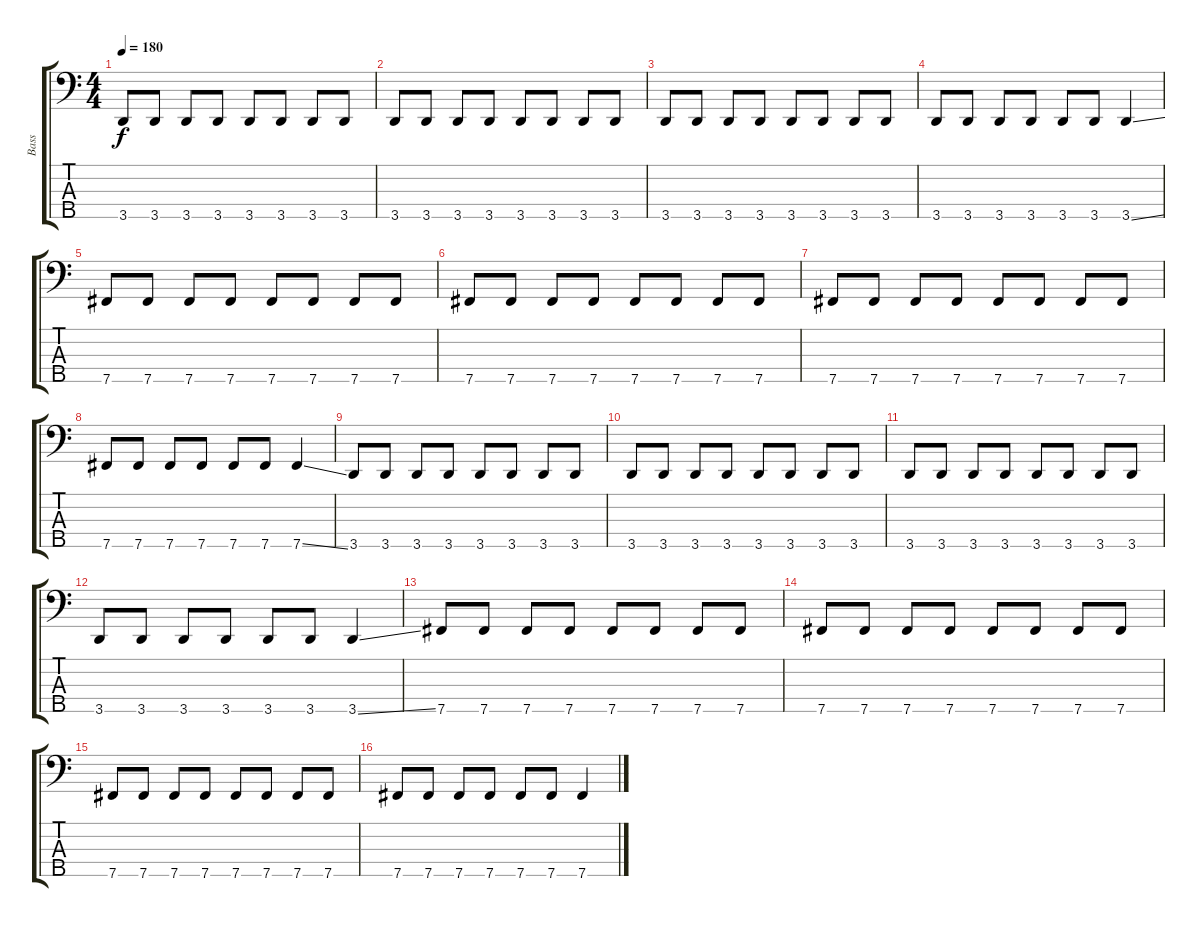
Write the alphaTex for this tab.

\track ("Bass" "Bass") {instrument electricbasspick}
\staff {score tabs}
\tuning (G2 D2 A1 E1 B0) {hide}
\ts (4 4)
\section ("" "")
\tempo 180
\clef f4
\ks c
3.5.8{dy f} 3.5.8 3.5.8 3.5.8 3.5.8 3.5.8 3.5.8 3.5.8 |
3.5.8 3.5.8 3.5.8 3.5.8 3.5.8 3.5.8 3.5.8 3.5.8 |
3.5.8 3.5.8 3.5.8 3.5.8 3.5.8 3.5.8 3.5.8 3.5.8 |
3.5.8 3.5.8 3.5.8 3.5.8 3.5.8 3.5.8 3.5{ss}.4 |
7.5.8 7.5.8 7.5.8 7.5.8 7.5.8 7.5.8 7.5.8 7.5.8 |
7.5.8 7.5.8 7.5.8 7.5.8 7.5.8 7.5.8 7.5.8 7.5.8 |
7.5.8 7.5.8 7.5.8 7.5.8 7.5.8 7.5.8 7.5.8 7.5.8 |
7.5.8 7.5.8 7.5.8 7.5.8 7.5.8 7.5.8 7.5{ss}.4 |
3.5.8 3.5.8 3.5.8 3.5.8 3.5.8 3.5.8 3.5.8 3.5.8 |
3.5.8 3.5.8 3.5.8 3.5.8 3.5.8 3.5.8 3.5.8 3.5.8 |
3.5.8 3.5.8 3.5.8 3.5.8 3.5.8 3.5.8 3.5.8 3.5.8 |
3.5.8 3.5.8 3.5.8 3.5.8 3.5.8 3.5.8 3.5{ss}.4 |
7.5.8 7.5.8 7.5.8 7.5.8 7.5.8 7.5.8 7.5.8 7.5.8 |
7.5.8 7.5.8 7.5.8 7.5.8 7.5.8 7.5.8 7.5.8 7.5.8 |
7.5.8 7.5.8 7.5.8 7.5.8 7.5.8 7.5.8 7.5.8 7.5.8 |
7.5.8 7.5.8 7.5.8 7.5.8 7.5.8 7.5.8 7.5{ss}.4
